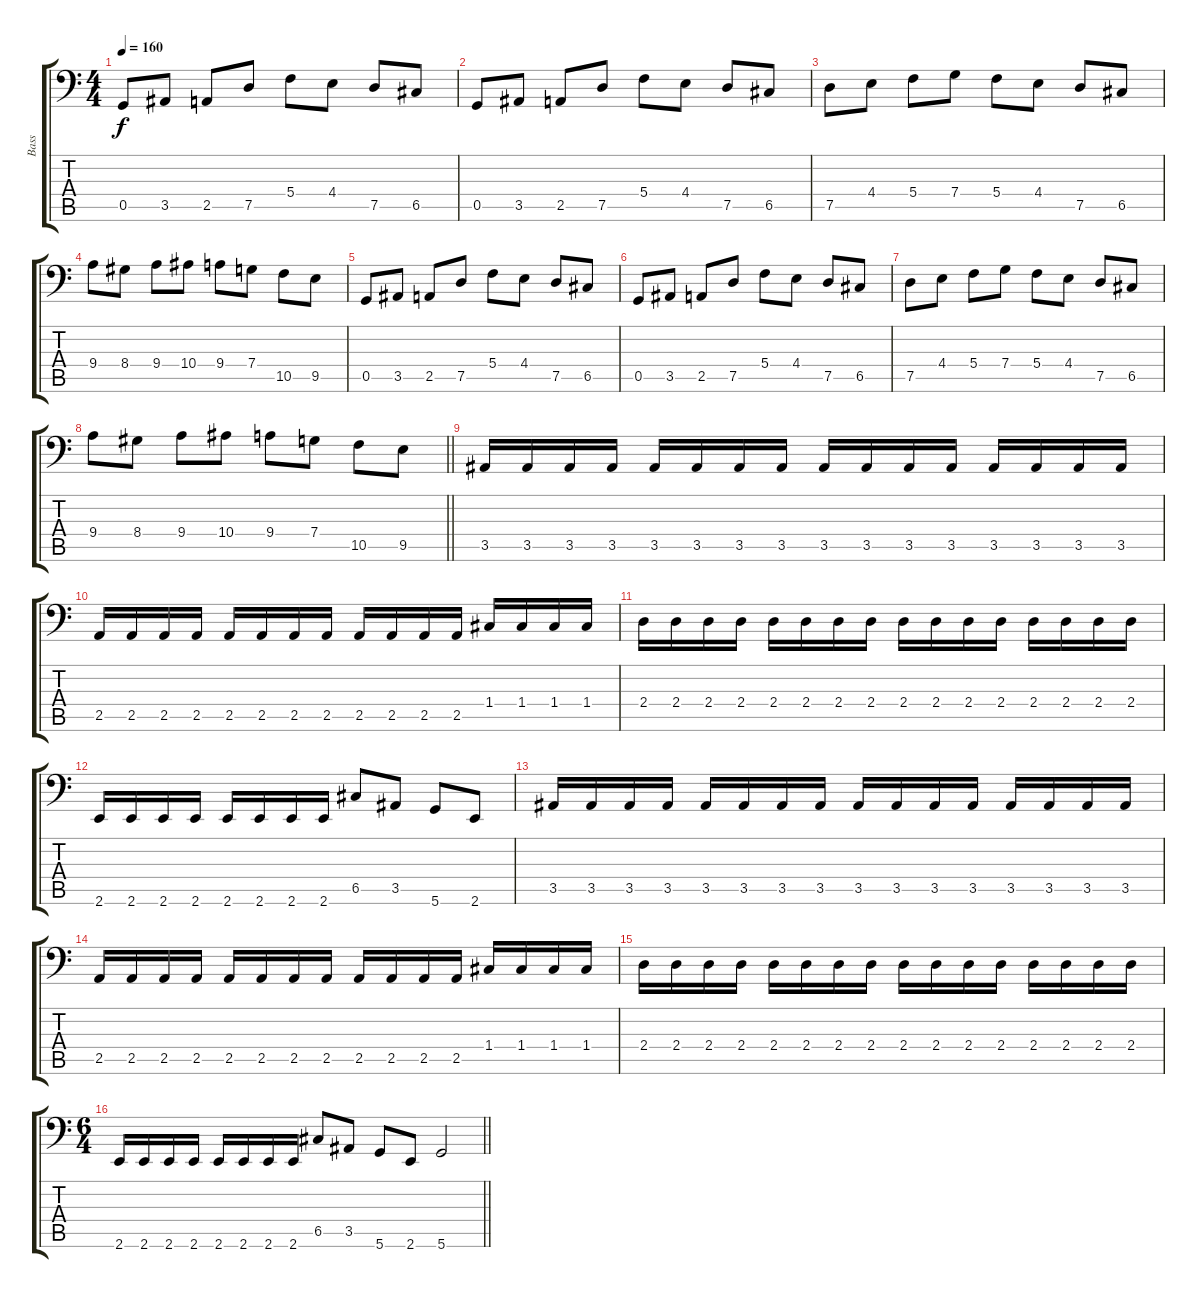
\track ("Bass" "Bass") {instrument electricbassfinger}
\staff {score tabs}
\tuning (D3 A2 F2 C2 G1 D1) {hide}
\ts (4 4)
\tempo 160
\clef f4
\ks c
0.5.8{dy f} 3.5.8 2.5.8 7.5.8 5.4.8 4.4.8 7.5.8 6.5.8 |
0.5.8 3.5.8 2.5.8 7.5.8 5.4.8 4.4.8 7.5.8 6.5.8 |
7.5.8 4.4.8 5.4.8 7.4.8 5.4.8 4.4.8 7.5.8 6.5.8 |
9.4.8 8.4.8 9.4.8 10.4.8 9.4.8 7.4.8 10.5.8 9.5.8 |
0.5.8 3.5.8 2.5.8 7.5.8 5.4.8 4.4.8 7.5.8 6.5.8 |
0.5.8 3.5.8 2.5.8 7.5.8 5.4.8 4.4.8 7.5.8 6.5.8 |
7.5.8 4.4.8 5.4.8 7.4.8 5.4.8 4.4.8 7.5.8 6.5.8 |
\barLineRight lightlight
9.4.8 8.4.8 9.4.8 10.4.8 9.4.8 7.4.8 10.5.8 9.5.8 |
3.5.16 3.5.16 3.5.16 3.5.16 3.5.16 3.5.16 3.5.16 3.5.16 3.5.16 3.5.16 3.5.16 3.5.16 3.5.16 3.5.16 3.5.16 3.5.16 |
2.5.16 2.5.16 2.5.16 2.5.16 2.5.16 2.5.16 2.5.16 2.5.16 2.5.16 2.5.16 2.5.16 2.5.16 1.4.16 1.4.16 1.4.16 1.4.16 |
2.4.16 2.4.16 2.4.16 2.4.16 2.4.16 2.4.16 2.4.16 2.4.16 2.4.16 2.4.16 2.4.16 2.4.16 2.4.16 2.4.16 2.4.16 2.4.16 |
2.6.16 2.6.16 2.6.16 2.6.16 2.6.16 2.6.16 2.6.16 2.6.16 6.5.8 3.5.8 5.6.8 2.6.8 |
3.5.16 3.5.16 3.5.16 3.5.16 3.5.16 3.5.16 3.5.16 3.5.16 3.5.16 3.5.16 3.5.16 3.5.16 3.5.16 3.5.16 3.5.16 3.5.16 |
2.5.16 2.5.16 2.5.16 2.5.16 2.5.16 2.5.16 2.5.16 2.5.16 2.5.16 2.5.16 2.5.16 2.5.16 1.4.16 1.4.16 1.4.16 1.4.16 |
2.4.16 2.4.16 2.4.16 2.4.16 2.4.16 2.4.16 2.4.16 2.4.16 2.4.16 2.4.16 2.4.16 2.4.16 2.4.16 2.4.16 2.4.16 2.4.16 |
\ts (6 4)
\barLineRight lightlight
2.6.16 2.6.16 2.6.16 2.6.16 2.6.16 2.6.16 2.6.16 2.6.16 6.5.8 3.5.8 5.6.8 2.6.8 5.6.2
